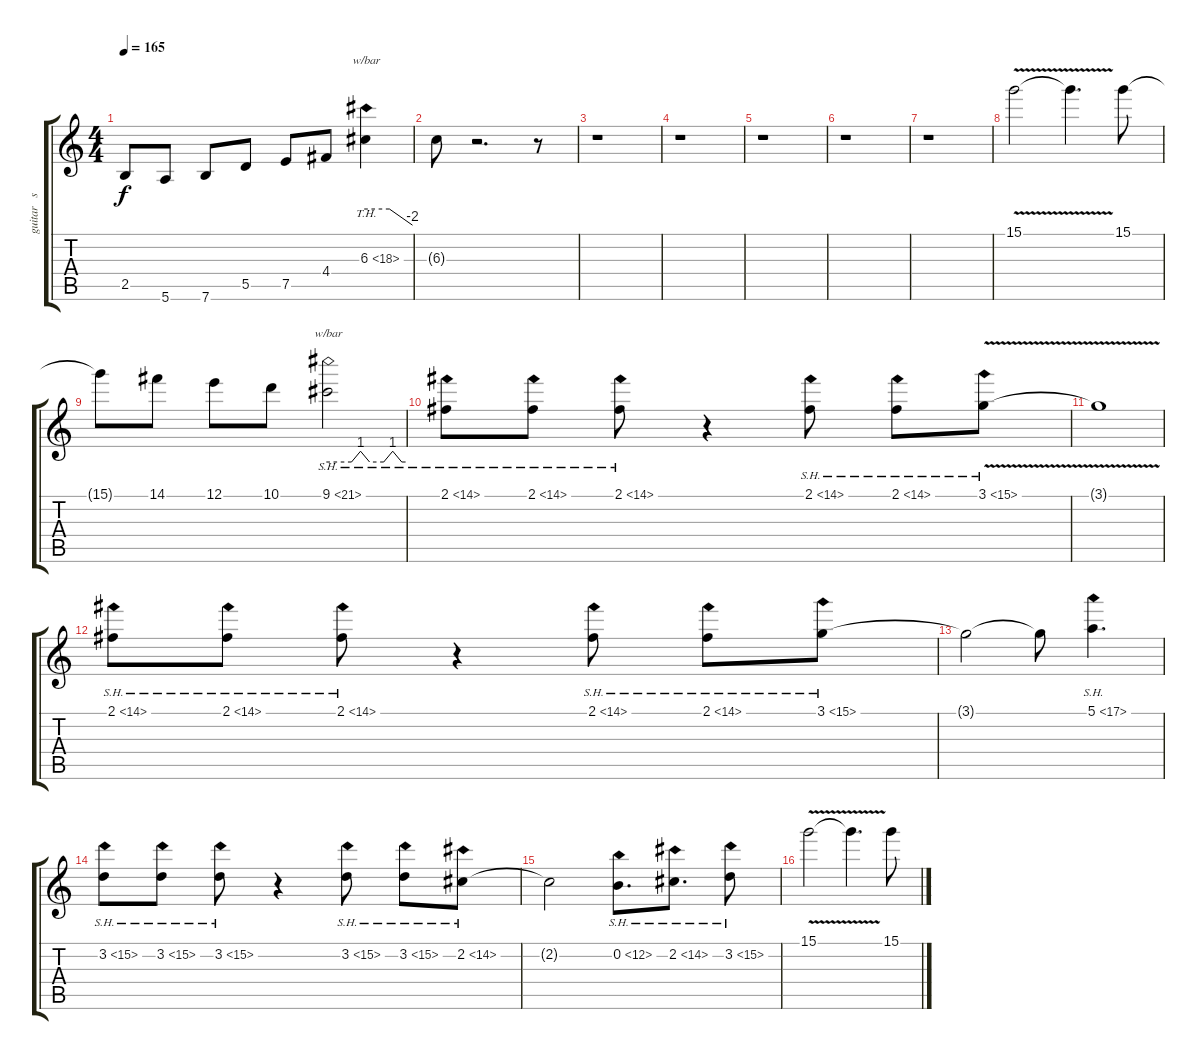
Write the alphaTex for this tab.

\track ("guitar   solo   one" "guitar   s") {instrument overdrivenguitar}
\staff {score tabs}
\tuning (E4 B3 G3 D3 A2 E2) {hide}
\ts (4 4)
\tempo 165
\clef g2
\ks c
2.5{t}.8{dy f} 5.6.8 7.6.8 5.5.8 7.5.8 4.4.8 6.3{th 12}.4{tbe (custom default 0 0 30 0 60 -8)} |
6.3{t}.8 r.2{d} r.8 |
r.1 |
r.1 |
r.1 |
r.1 |
r.1 |
15.1{v}.2 15.1{t}.4{d} 15.1.8 |
15.1{t}.8 14.1.8 12.1.8 10.1.8 9.1{sh 12}.2{tbe (custom default 0 0 18 0 25 4 32 0 43 0 50 4 57 0 60 0)} |
2.1{sh 12}.8 2.1{sh 12}.8 2.1{sh 12}.8 r.4 2.1{sh 12}.8 2.1{sh 12}.8 3.1{sh 12 v}.8 |
3.1{t}.1 |
2.1{sh 12}.8 2.1{sh 12}.8 2.1{sh 12}.8 r.4 2.1{sh 12}.8 2.1{sh 12}.8 3.1{sh 12}.8 |
3.1{t}.2 3.1{t}.8 5.1{sh 12}.4{d} |
3.2{sh 12}.8 3.2{sh 12}.8 3.2{sh 12}.8 r.4 3.2{sh 12}.8 3.2{sh 12}.8 2.2{sh 12}.8 |
2.2{t}.2 0.2{sh 12}.8{d} 2.2{sh 12}.8{d} 3.2{sh 12}.8 |
15.1{v}.2 15.1{t}.4{d} 15.1.8
